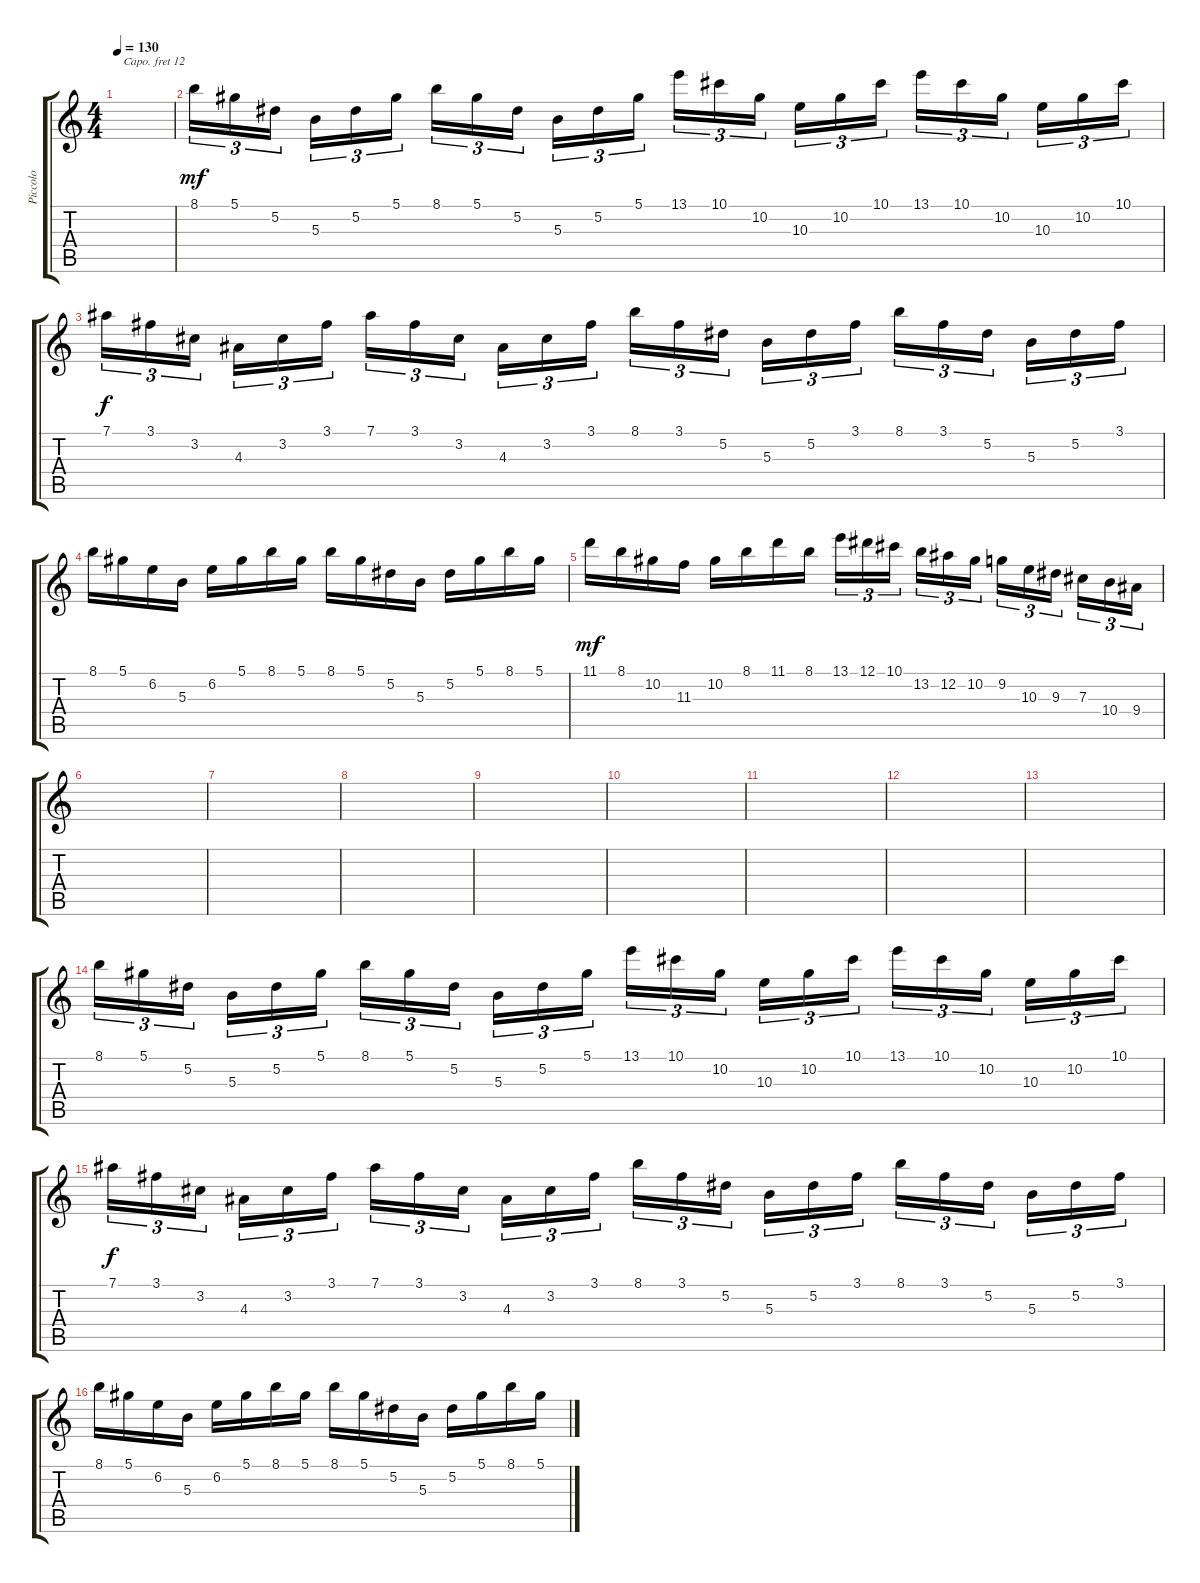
\track ("Piccolo" "Piccolo") {instrument piccolo}
\staff {score tabs}
\capo 12
\tuning (Eb4 Bb3 Gb3 Db3 Ab2 Eb2) {hide}
\ts (4 4)
\tempo 130
\clef g2
\ks c
|
8.1.16{tu (3 2) dy mf} 5.1.16{tu (3 2)} 5.2.16{tu (3 2) beam splitsecondary} 5.3.16{tu (3 2)} 5.2.16{tu (3 2)} 5.1.16{tu (3 2)} 8.1.16{tu (3 2)} 5.1.16{tu (3 2)} 5.2.16{tu (3 2) beam splitsecondary} 5.3.16{tu (3 2)} 5.2.16{tu (3 2)} 5.1.16{tu (3 2)} 13.1.16{tu (3 2)} 10.1.16{tu (3 2)} 10.2.16{tu (3 2) beam splitsecondary} 10.3.16{tu (3 2)} 10.2.16{tu (3 2)} 10.1.16{tu (3 2)} 13.1.16{tu (3 2)} 10.1.16{tu (3 2)} 10.2.16{tu (3 2) beam splitsecondary} 10.3.16{tu (3 2)} 10.2.16{tu (3 2)} 10.1.16{tu (3 2)} |
7.1.16{tu (3 2) dy f} 3.1.16{tu (3 2)} 3.2.16{tu (3 2) beam splitsecondary} 4.3.16{tu (3 2)} 3.2.16{tu (3 2)} 3.1.16{tu (3 2)} 7.1.16{tu (3 2)} 3.1.16{tu (3 2)} 3.2.16{tu (3 2) beam splitsecondary} 4.3.16{tu (3 2)} 3.2.16{tu (3 2)} 3.1.16{tu (3 2)} 8.1.16{tu (3 2)} 3.1.16{tu (3 2)} 5.2.16{tu (3 2) beam splitsecondary} 5.3.16{tu (3 2)} 5.2.16{tu (3 2)} 3.1.16{tu (3 2)} 8.1.16{tu (3 2)} 3.1.16{tu (3 2)} 5.2.16{tu (3 2) beam splitsecondary} 5.3.16{tu (3 2)} 5.2.16{tu (3 2)} 3.1.16{tu (3 2)} |
8.1.16 5.1.16 6.2.16 5.3.16 6.2.16 5.1.16 8.1.16 5.1.16 8.1.16 5.1.16 5.2.16 5.3.16 5.2.16 5.1.16 8.1.16 5.1.16 |
11.1.16{dy mf} 8.1.16 10.2.16 11.3.16 10.2.16 8.1.16 11.1.16 8.1.16 13.1.16{tu (3 2)} 12.1.16{tu (3 2)} 10.1.16{tu (3 2) beam splitsecondary} 13.2.16{tu (3 2)} 12.2.16{tu (3 2)} 10.2.16{tu (3 2)} 9.2.16{tu (3 2)} 10.3.16{tu (3 2)} 9.3.16{tu (3 2) beam splitsecondary} 7.3.16{tu (3 2)} 10.4.16{tu (3 2)} 9.4.16{tu (3 2)} |
|
|
|
|
|
|
|
|
8.1.16{tu (3 2)} 5.1.16{tu (3 2)} 5.2.16{tu (3 2) beam splitsecondary} 5.3.16{tu (3 2)} 5.2.16{tu (3 2)} 5.1.16{tu (3 2)} 8.1.16{tu (3 2)} 5.1.16{tu (3 2)} 5.2.16{tu (3 2) beam splitsecondary} 5.3.16{tu (3 2)} 5.2.16{tu (3 2)} 5.1.16{tu (3 2)} 13.1.16{tu (3 2)} 10.1.16{tu (3 2)} 10.2.16{tu (3 2) beam splitsecondary} 10.3.16{tu (3 2)} 10.2.16{tu (3 2)} 10.1.16{tu (3 2)} 13.1.16{tu (3 2)} 10.1.16{tu (3 2)} 10.2.16{tu (3 2) beam splitsecondary} 10.3.16{tu (3 2)} 10.2.16{tu (3 2)} 10.1.16{tu (3 2)} |
7.1.16{tu (3 2) dy f} 3.1.16{tu (3 2)} 3.2.16{tu (3 2) beam splitsecondary} 4.3.16{tu (3 2)} 3.2.16{tu (3 2)} 3.1.16{tu (3 2)} 7.1.16{tu (3 2)} 3.1.16{tu (3 2)} 3.2.16{tu (3 2) beam splitsecondary} 4.3.16{tu (3 2)} 3.2.16{tu (3 2)} 3.1.16{tu (3 2)} 8.1.16{tu (3 2)} 3.1.16{tu (3 2)} 5.2.16{tu (3 2) beam splitsecondary} 5.3.16{tu (3 2)} 5.2.16{tu (3 2)} 3.1.16{tu (3 2)} 8.1.16{tu (3 2)} 3.1.16{tu (3 2)} 5.2.16{tu (3 2) beam splitsecondary} 5.3.16{tu (3 2)} 5.2.16{tu (3 2)} 3.1.16{tu (3 2)} |
8.1.16 5.1.16 6.2.16 5.3.16 6.2.16 5.1.16 8.1.16 5.1.16 8.1.16 5.1.16 5.2.16 5.3.16 5.2.16 5.1.16 8.1.16 5.1.16
